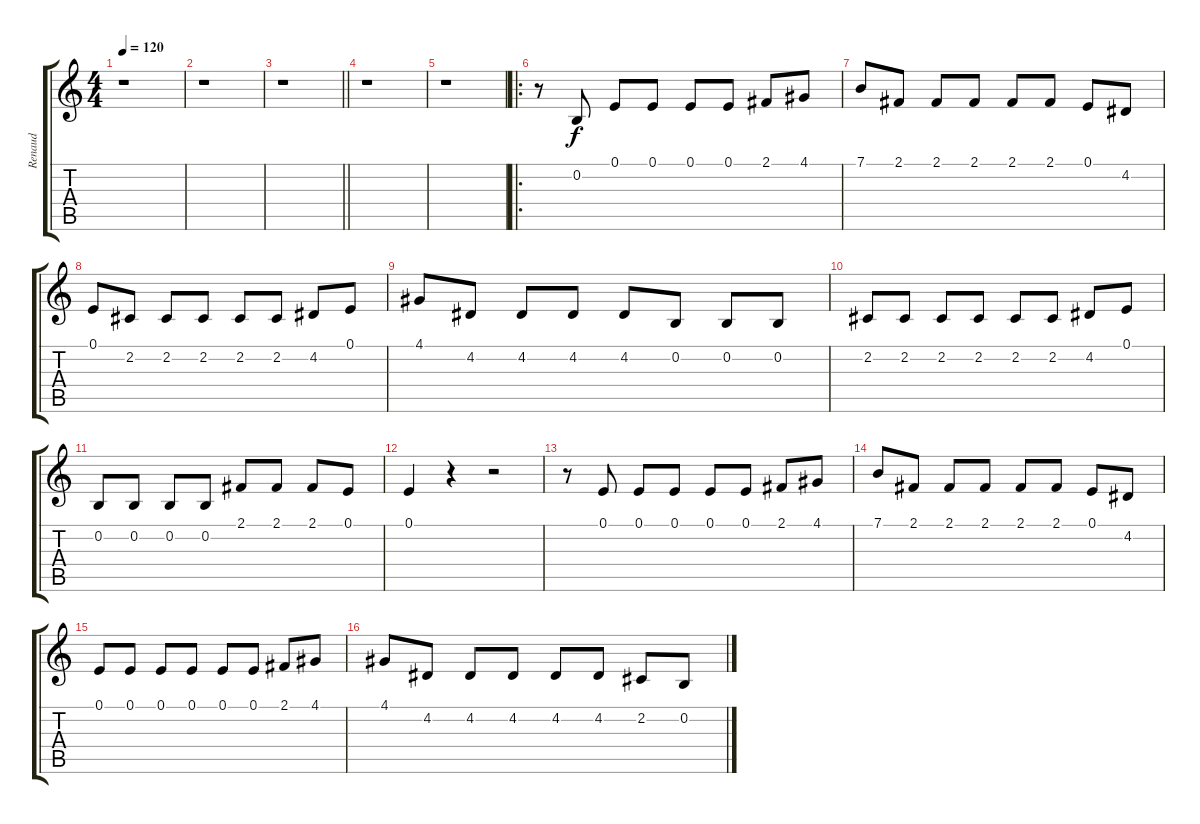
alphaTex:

\track ("Renaud" "Renaud") {instrument panflute}
\staff {score tabs}
\tuning (E4 B3 G3 D3 A2 E2) {hide}
\ts (4 4)
\tempo 120
\clef g2
\ks c
r.1{dy f} |
r.1 |
\barLineRight lightlight
r.1 |
r.1 |
r.1 |
\ro
r.8 0.2.8 0.1.8 0.1.8 0.1.8 0.1.8 2.1.8 4.1.8 |
7.1.8 2.1.8 2.1.8 2.1.8 2.1.8 2.1.8 0.1.8 4.2.8 |
0.1.8 2.2.8 2.2.8 2.2.8 2.2.8 2.2.8 4.2.8 0.1.8 |
4.1.8 4.2.8 4.2.8 4.2.8 4.2.8 0.2.8 0.2.8 0.2.8 |
2.2.8 2.2.8 2.2.8 2.2.8 2.2.8 2.2.8 4.2.8 0.1.8 |
0.2.8 0.2.8 0.2.8 0.2.8 2.1.8 2.1.8 2.1.8 0.1.8 |
0.1.4 r.4 r.2 |
r.8 0.1.8 0.1.8 0.1.8 0.1.8 0.1.8 2.1.8 4.1.8 |
7.1.8 2.1.8 2.1.8 2.1.8 2.1.8 2.1.8 0.1.8 4.2.8 |
0.1.8 0.1.8 0.1.8 0.1.8 0.1.8 0.1.8 2.1.8 4.1.8 |
4.1.8 4.2.8 4.2.8 4.2.8 4.2.8 4.2.8 2.2.8 0.2.8
